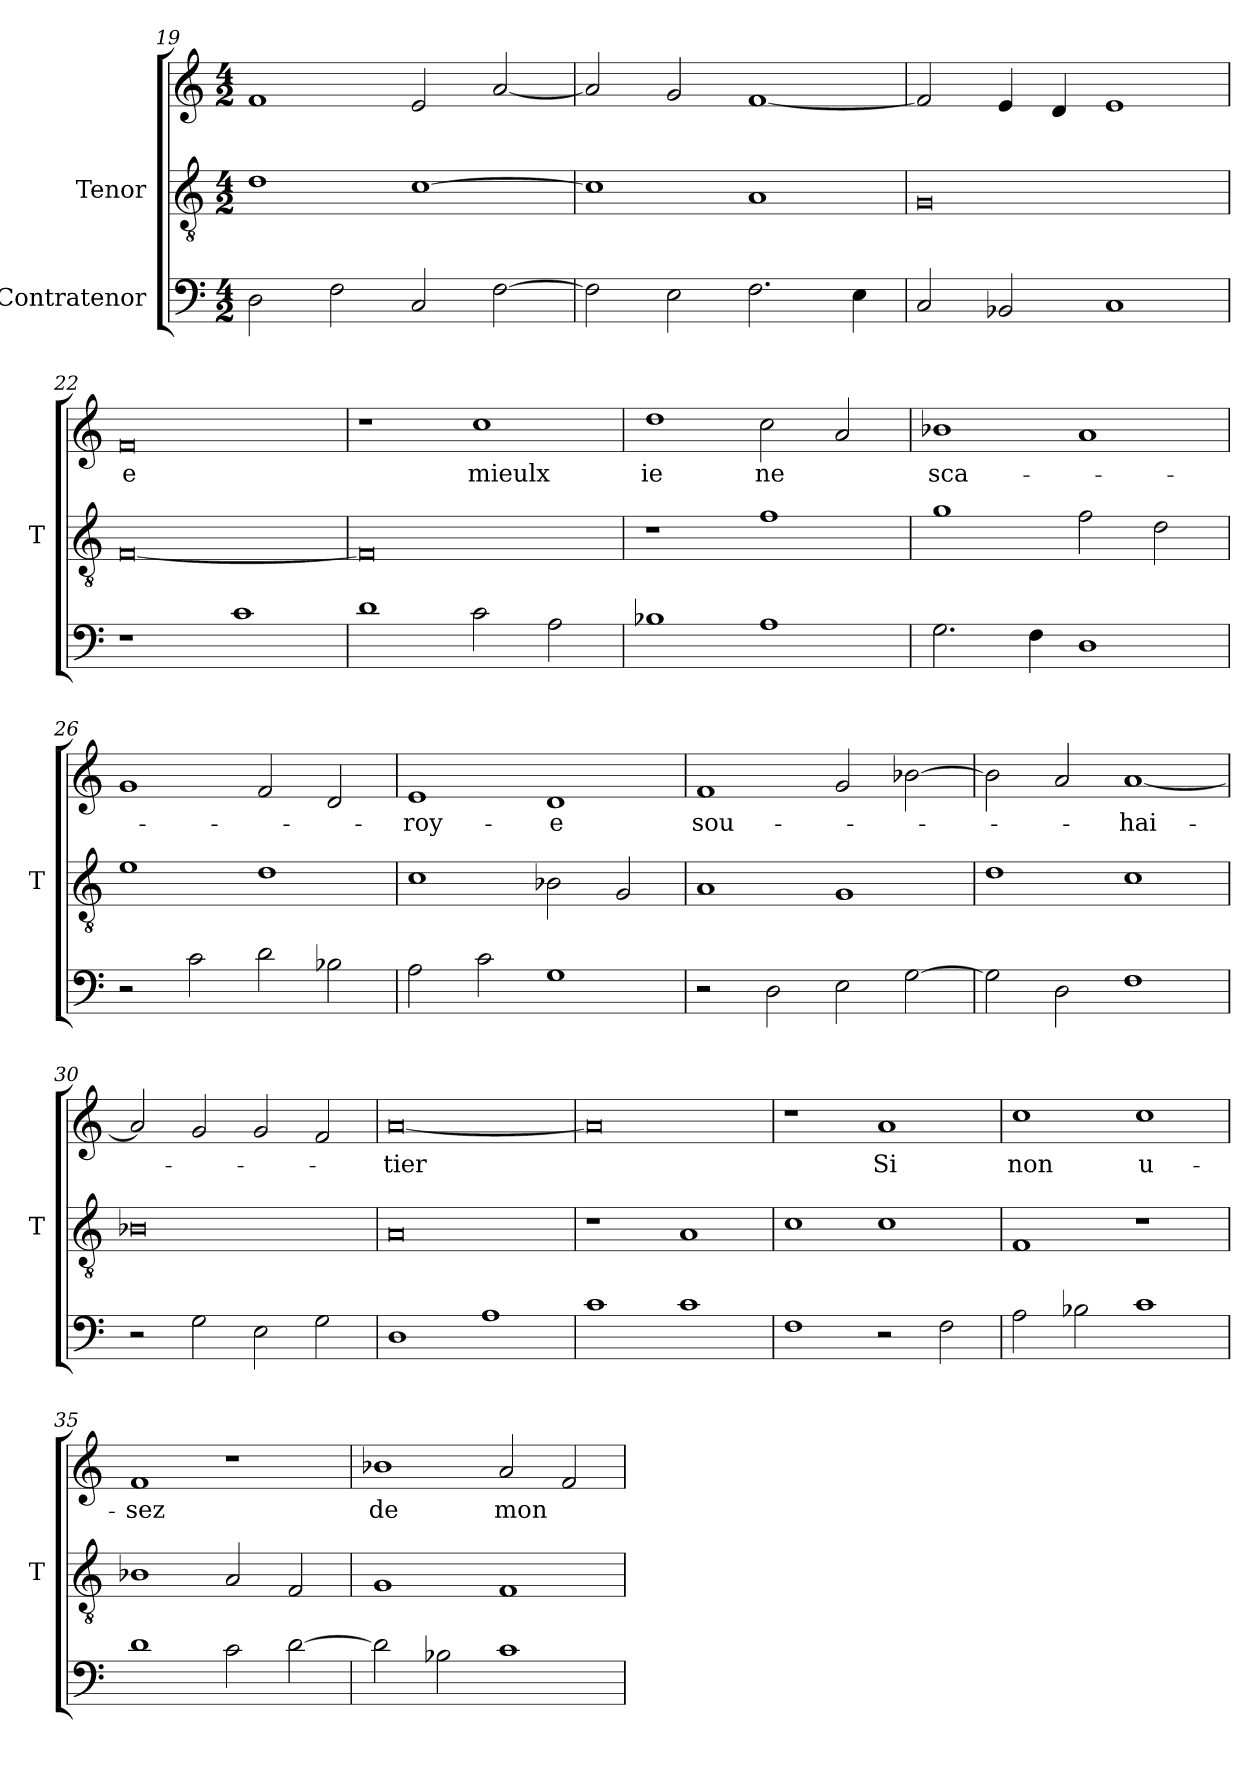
**kern	**kern	**kern	**text
*part3	*part2	*part1	*part1
*staff3	*staff2	*staff1	*staff1
*I"Contratenor	*I"Tenor	*	*
*	*I'T	*	*
*clefF4	*clefGv2	*clefG2	*
*M4/2	*M4/2	*M4/2	*
=19	=19	=19	=19
2D	1d	1f	.
2F	.	.	.
2C	[1c	2e	.
[2F	.	[2a	.
=20	=20	=20	=20
2F]	1c]	2a]	.
2E	.	2g	.
2.F	1A	[1f	.
4E	.	.	.
=21	=21	=21	=21
2C	0G	2f]	.
2BB-X	.	4e	.
.	.	4d	.
1C	.	1e	.
=22	=22	=22	=22
1r	[0F	0f	-e
1c	.	.	.
=23	=23	=23	=23
1d	0F]	1r	.
2c	.	1cc	-mieulx
2A	.	.	.
=24	=24	=24	=24
1B-X	1r	1dd	-ie
1A	1f	2cc	-ne
.	.	2a	.
=25	=25	=25	=25
2.G	1g	1b-X	sca-
4F	.	.	.
1D	2f	1a	.
.	2d	.	.
=26	=26	=26	=26
2r	1e	1g	.
2c	.	.	.
2d	1d	2f	.
2B-X	.	2d	.
=27	=27	=27	=27
2A	1c	1e	-roy-
2c	.	.	.
1G	2B-X	1d	-e
.	2G	.	.
=28	=28	=28	=28
2r	1A	1f	sou-
2D	.	.	.
2E	1G	2g	.
[2G	.	[2b-X	.
=29	=29	=29	=29
2G]	1d	2b-]	.
2D	.	2a	.
1F	1c	[1a	-hai-
=30	=30	=30	=30
2r	0B-X	2a]	.
2G	.	2g	.
2E	.	2g	.
2G	.	2f	.
=31	=31	=31	=31
1D	0A	[0a	-tier
1A	.	.	.
=32	=32	=32	=32
1c	1r	0a]	.
1c	1A	.	.
=33	=33	=33	=33
1F	1c	1r	.
2r	1c	1a	-Si
2F	.	.	.
=34	=34	=34	=34
2A	1F	1cc	-non
2B-X	.	.	.
1c	1r	1cc	u-
=35	=35	=35	=35
1d	1B-X	1f	-sez
2c	2A	1r	.
[2d	2F	.	.
=36	=36	=36	=36
2d]	1G	1b-X	-de
2B-X	.	.	.
1c	1F	2a	-mon
.	.	2f	.
=	=	=	=
*-	*-	*-	*-
